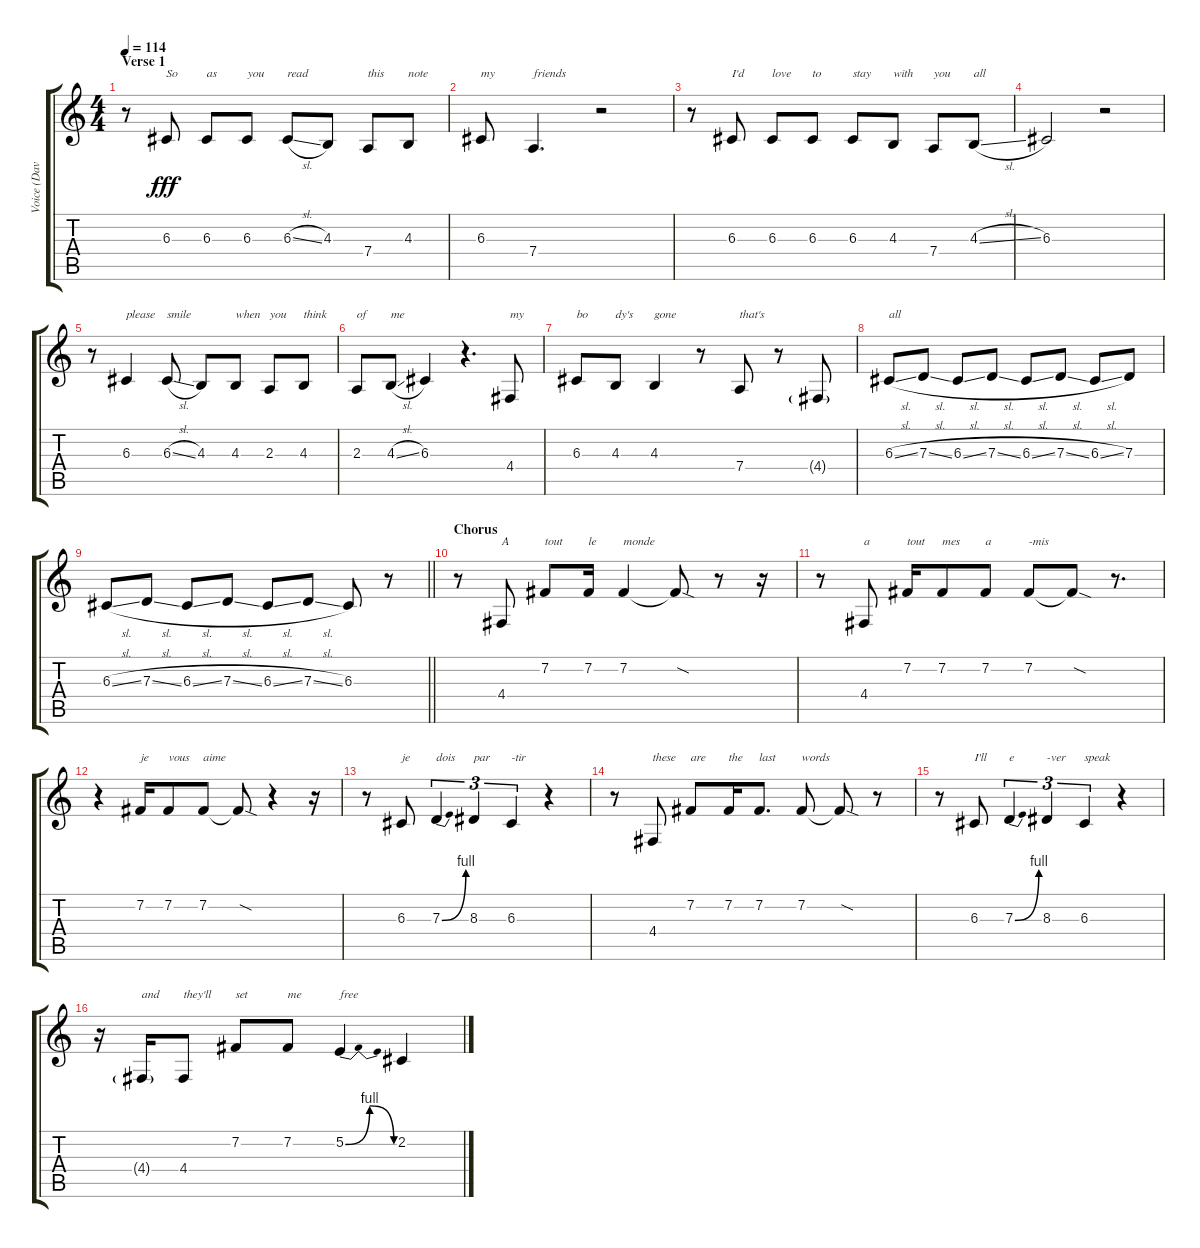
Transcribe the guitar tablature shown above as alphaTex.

\track ("Voice (Dave)" "Voice (Dav") {instrument oboe}
\staff {score tabs}
\tuning (E4 B3 G3 D3 A2 E2) {hide}
\ts (4 4)
\section ("" "Verse 1")
\tempo 114
\clef g2
\ks c
r.8{dy fff} 6.3.8{txt "So"} 6.3.8{txt "as"} 6.3.8{txt "you"} 6.3{sl}.8{txt "read"} 4.3.8 7.4.8{txt "this"} 4.3.8{txt "note"} |
6.3.8{txt "my"} 7.4.4{d txt "friends"} r.2 |
r.8 6.3.8{txt "I'd"} 6.3.8{txt "love"} 6.3.8{txt "to"} 6.3.8{txt "stay"} 4.3.8{txt "with"} 7.4.8{txt "you"} 4.3{sl}.8{txt "all"} |
6.3.2 r.2 |
r.8 6.3.4{txt "please"} 6.3{sl}.8{txt "smile"} 4.3.8 4.3.8{txt "when"} 2.3.8{txt "you"} 4.3.8{txt "think"} |
2.3.8{txt "of"} 4.3{sl}.8{txt "me"} 6.3.4 r.4{d} 4.4.8{txt "my"} |
6.3.8{txt "bo"} 4.3.8{txt "dy's"} 4.3.4{txt "gone"} r.8 7.4.8{txt "that's"} r.8 4.4{g}.8 |
6.3{sl}.8{txt "all"} 7.3{sl}.8 6.3{sl}.8 7.3{sl}.8 6.3{sl}.8 7.3{sl}.8 6.3{sl}.8 7.3.8 |
\barLineRight lightlight
6.3{sl}.8 7.3{sl}.8 6.3{sl}.8 7.3{sl}.8 6.3{sl}.8 7.3{sl}.8 6.3.8 r.8 |
\section ("" "Chorus")
r.8 4.4.8{txt "A"} 7.2.8{txt "tout"} 7.2.16{txt "le"} 7.2.4{txt "monde"} 7.2{sod t}.8 r.8 r.16 |
r.8 4.4.8{txt "a"} 7.2.16{txt "tout"} 7.2.8{txt "mes"} 7.2.8{txt "a"} 7.2.8{txt "-mis"} 7.2{sod t}.8 r.8{d} |
r.4 7.2.16{txt "je"} 7.2.8{txt "vous"} 7.2.8{txt "aime"} 7.2{sod t}.8 r.4 r.16 |
r.8 6.3.8{txt "je"} 7.3{be (bend 0 0 60 4)}.4{tu (3 2) txt "dois"} 8.3.4{tu (3 2) txt "par"} 6.3.4{tu (3 2) txt "-tir"} r.4 |
r.8 4.4.8{txt "these"} 7.2.8{txt "are"} 7.2.16{txt "the"} 7.2.8{d txt "last"} 7.2.8{txt "words"} 7.2{sod t}.8 r.8 |
r.8 6.3.8{txt "I'll"} 7.3{be (bend 0 0 60 4)}.4{tu (3 2) txt "e"} 8.3.4{tu (3 2) txt "-ver"} 6.3.4{tu (3 2) txt "speak"} r.4 |
r.16 4.4{g}.16{txt "and"} 4.4.8{txt "they'll"} 7.2.8{txt "set"} 7.2.8{txt "me"} 5.2{be (bendrelease 0 0 10 4 50 4 60 0)}.4{txt "free"} 2.2.4
